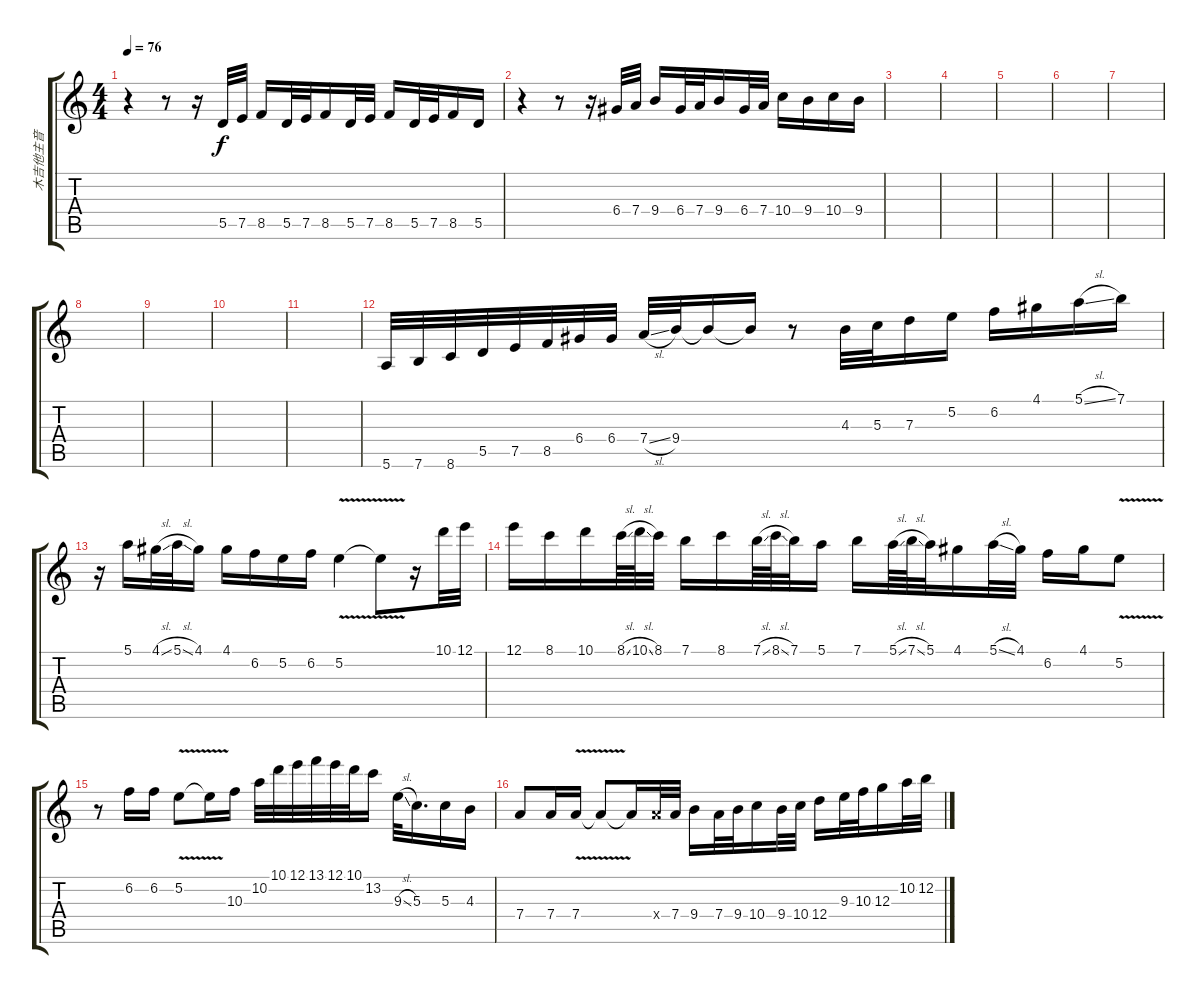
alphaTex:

\track ("木吉他主音" "木吉他主音") {instrument acousticguitarsteel}
\staff {score tabs}
\tuning (E4 B3 G3 D3 A2 E2) {hide}
\ts (4 4)
\tempo 76
\clef g2
\ks c
r.4{dy f} r.8 r.16 5.5.32 7.5.32 8.5.16 5.5.32 7.5.32 8.5.16 5.5.32 7.5.32 8.5.16 5.5.32 7.5.32 8.5.16 5.5.16 |
r.4 r.8 r.16 6.4.32 7.4.32 9.4.16 6.4.32 7.4.32 9.4.16 6.4.32 7.4.32 10.4.16 9.4.16 10.4.16 9.4.16 |
|
|
|
|
|
|
|
|
|
5.6.32 7.6.32 8.6.32 5.5.32 7.5.32 8.5.32 6.4.32 6.4.32 7.4{sl}.32 9.4.32 9.4{t}.16 9.4{t}.16 r.8 4.3.32 5.3.32 7.3.16 5.2.16 6.2.16 4.1.16 5.1{sl}.16 7.1.16 |
r.16 5.1.16 4.1{sl}.32 5.1{sl}.32 4.1.16 4.1.16 6.2.16 5.2.16 6.2.16 5.2{v}.4 5.2{t}.8 r.16 10.1.32 12.1.32 |
12.1.16 8.1.16 10.1.16 8.1{sl}.64 10.1{sl}.64 8.1.32 7.1.16 8.1.16 7.1{sl}.64 8.1{sl}.64 7.1.32 5.1.16 7.1.16 5.1{sl}.64 7.1{sl}.64 5.1.32 4.1.16 5.1{sl}.32 4.1.32 6.2.16 4.1.16 5.2{v}.8 |
r.8 6.2.16 6.2.16 5.2{v}.8 5.2{t}.16 10.3.16 10.2.32 10.1.32 12.1.32 13.1.32 12.1.32 10.1.32 13.2.16 9.3{sl}.32 5.3.16{d} 5.3.16 4.3.16 |
7.4.8 7.4.16 7.4{v}.16 7.4{t}.8 7.4{t}.16 7.4{x}.32 7.4.32 9.4.16 7.4.32 9.4.32 10.4.16 9.4.32 10.4.32 12.4.16 9.3.32 10.3.32 12.3.16 10.2.32 12.2.32
